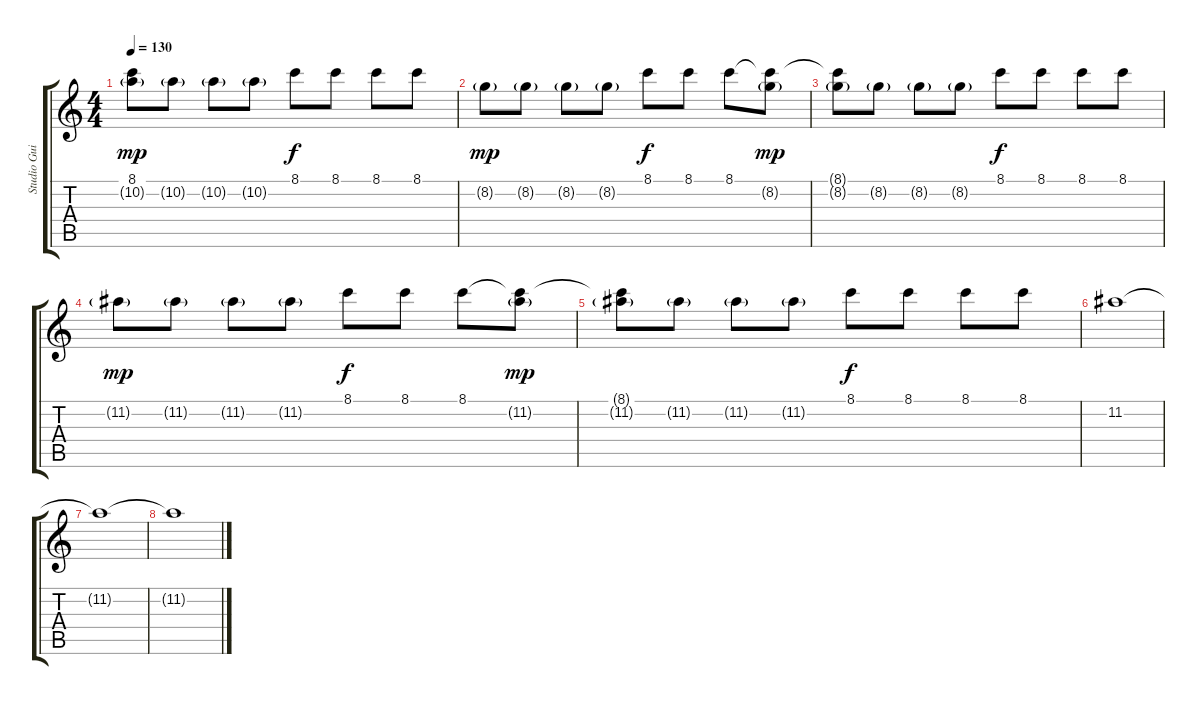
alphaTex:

\track ("Studio Guitar" "Studio Gui") {instrument overdrivenguitar}
\staff {score tabs}
\tuning (E4 B3 G3 D3 A2 E2) {hide}
\ts (4 4)
\tempo 130
\clef g2
\ks c
(8.1{t} 10.2{g}).8{dy mp} 10.2{g}.8 10.2{g}.8 10.2{g}.8 8.1.8{dy f} 8.1.8 8.1.8 8.1.8 |
8.2{g}.8{dy mp} 8.2{g}.8 8.2{g}.8 8.2{g}.8 8.1.8{dy f} 8.1.8 8.1.8 (8.1{t} 8.2{g}).8{dy mp} |
(8.1{t} 8.2{g}).8 8.2{g}.8 8.2{g}.8 8.2{g}.8 8.1.8{dy f} 8.1.8 8.1.8 8.1.8 |
11.2{g}.8{dy mp} 11.2{g}.8 11.2{g}.8 11.2{g}.8 8.1.8{dy f} 8.1.8 8.1.8 (8.1{t} 11.2{g}).8{dy mp} |
(8.1{t} 11.2{g}).8 11.2{g}.8 11.2{g}.8 11.2{g}.8 8.1.8{dy f} 8.1.8 8.1.8 8.1.8 |
11.2.1{volume 9} |
11.2{t}.1 |
11.2{t}.1
